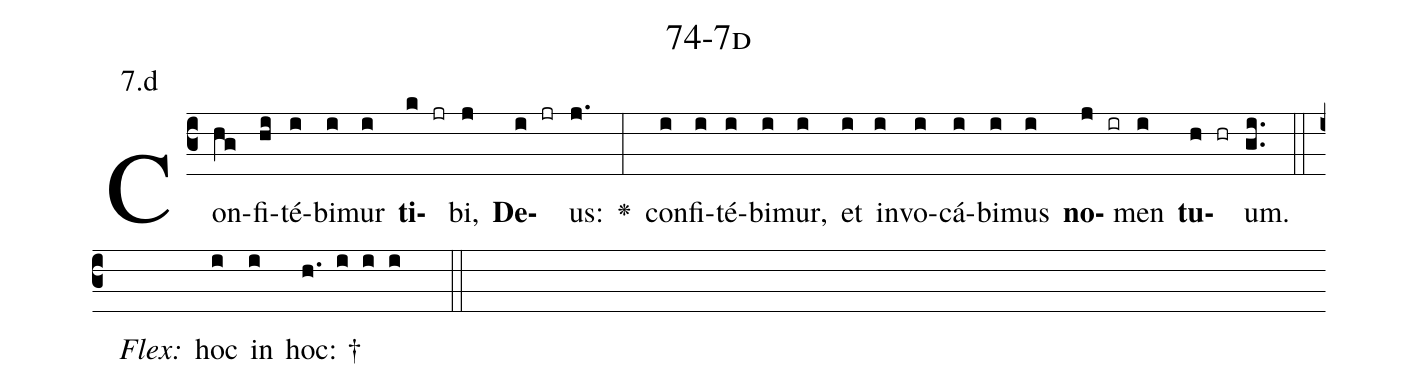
name: 74-7d;
annotation: 7.d;
%%
(c3)Con(hg)fi(hi)té(i)bi(i)mur(i) <b>ti</b>(k jr)bi,(j) <b>De</b>(i jr)us:(j.) <v>\greheightstar</v>(:) con(i)fi(i)té(i)bi(i)mur,(i) et(i) in(i)vo(i)cá(i)bi(i)mus(i) <b>no</b>(j ir)men(i) <b>tu</b>(h hr)um.(gi..) (::)
<i>Flex:</i>()  hoc(i) in(i) hoc: †(h. i i i  ::)

%E(i) u(i) o(j) u(i) a(h) e.(gi..) (::)
